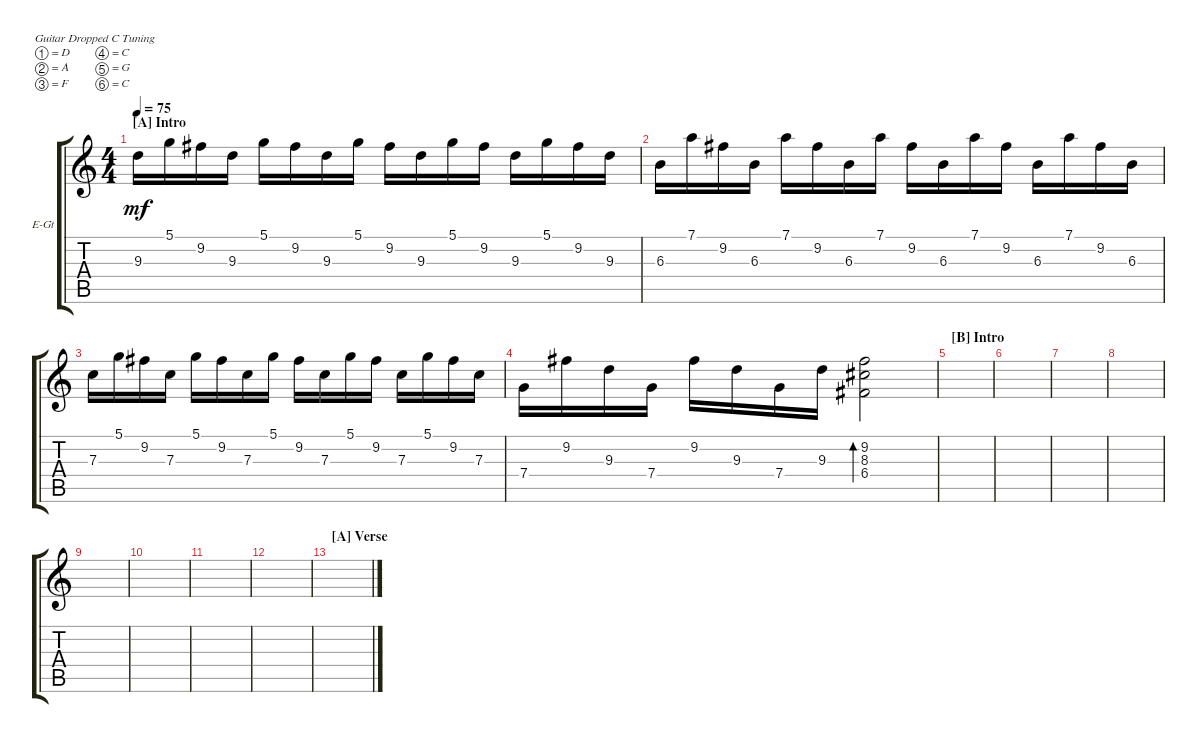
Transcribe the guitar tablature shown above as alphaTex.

\bracketExtendMode groupsimilarinstruments
\firstSystemTrackNameOrientation horizontal
\otherSystemsTrackNameOrientation horizontal
\track ("Clean Guitar" "E-Gt") {instrument electricguitarclean}
\staff {score tabs}
\tuning (D4 A3 F3 C3 G2 C2)
\ts (4 4)
\section ("A" "Intro")
\tempo 75
\clef g2
\ks c
9.3.16{dy mf instrument electricguitarclean} 5.1.16 9.2.16 9.3.16 5.1.16 9.2.16 9.3.16 5.1.16 9.2.16 9.3.16 5.1.16 9.2.16 9.3.16 5.1.16 9.2.16 9.3.16 |
6.3.16 7.1.16 9.2.16 6.3.16 7.1.16 9.2.16 6.3.16 7.1.16 9.2.16 6.3.16 7.1.16 9.2.16 6.3.16 7.1.16 9.2.16 6.3.16 |
7.3.16 5.1.16 9.2.16 7.3.16 5.1.16 9.2.16 7.3.16 5.1.16 9.2.16 7.3.16 5.1.16 9.2.16 7.3.16 5.1.16 9.2.16 7.3.16 |
7.4.16 9.2.16 9.3.16 7.4.16 9.2.16 9.3.16 7.4.16 9.3.16 (6.4 8.3 9.2).2{bd 120} |
\section ("B" "Intro")
|
|
|
|
|
|
|
|
\section ("A" "Verse")
